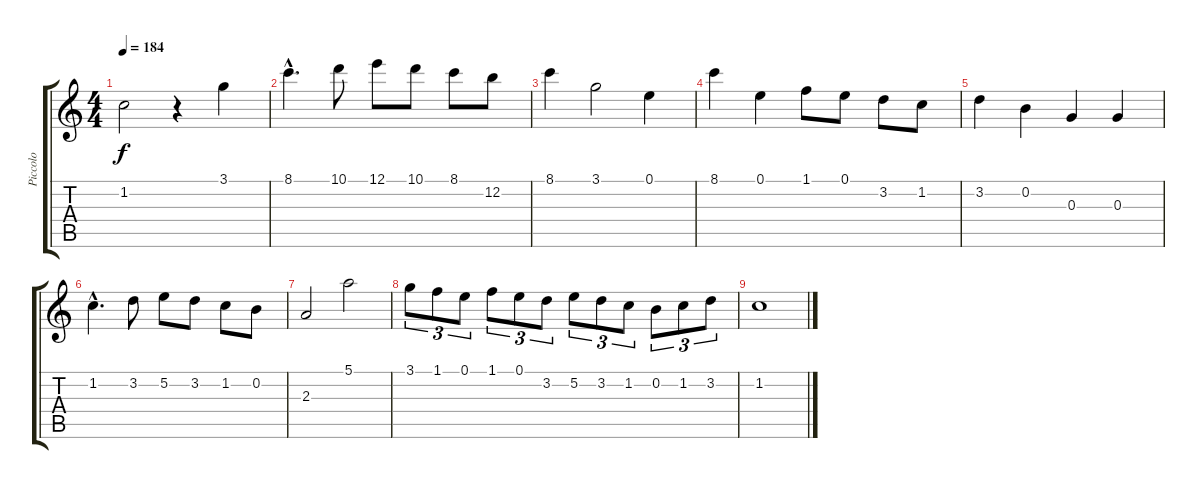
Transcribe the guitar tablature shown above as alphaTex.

\track ("Piccolo" "Piccolo") {instrument piccolo}
\staff {score tabs}
\tuning (E5 B4 G4 D4 A3 E3) {hide}
\ts (4 4)
\tempo 184
\clef g2
\ks c
1.2.2{dy f} r.4 3.1.4 |
8.1{hac}.4{d} 10.1.8 12.1.8 10.1.8 8.1.8 12.2.8 |
8.1.4 3.1.2 0.1.4 |
8.1.4 0.1.4 1.1.8 0.1.8 3.2.8 1.2.8 |
3.2.4 0.2.4 0.3.4 0.3.4 |
1.2{hac}.4{d} 3.2.8 5.2.8 3.2.8 1.2.8 0.2.8 |
2.3.2 5.1.2 |
3.1.8{tu (3 2)} 1.1.8{tu (3 2)} 0.1.8{tu (3 2)} 1.1.8{tu (3 2)} 0.1.8{tu (3 2)} 3.2.8{tu (3 2)} 5.2.8{tu (3 2)} 3.2.8{tu (3 2)} 1.2.8{tu (3 2)} 0.2.8{tu (3 2)} 1.2.8{tu (3 2)} 3.2.8{tu (3 2)} |
1.2.1
